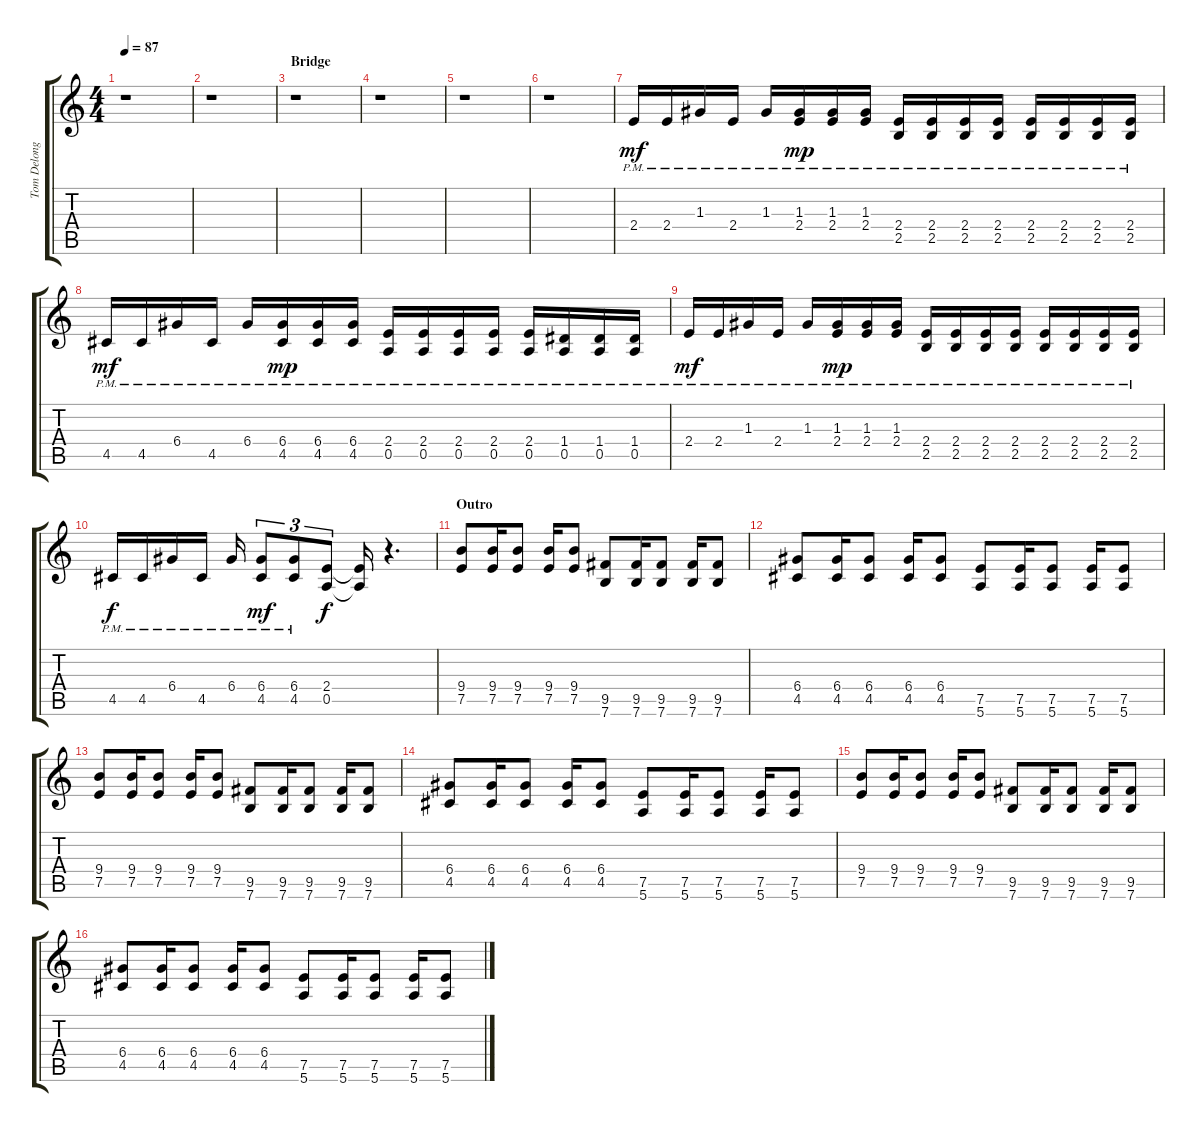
\track ("Tom Delonge" "Tom Delong") {instrument overdrivenguitar}
\staff {score tabs}
\tuning (E4 B3 G3 D3 A2 E2) {hide}
\ts (4 4)
\tempo 87
\clef g2
\ks c
r.1{dy f} |
r.1 |
\section ("" "Bridge")
r.1 |
r.1 |
r.1 |
r.1 |
2.4{pm}.16{dy mf volume 16} 2.4{pm}.16 1.3{pm}.16 2.4{pm}.16 1.3{pm}.16 (1.3{pm} 2.4{pm}).16{dy mp} (1.3{pm} 2.4{pm}).16 (1.3{pm} 2.4{pm}).16 (2.4{pm} 2.5{pm}).16 (2.4{pm} 2.5{pm}).16 (2.4{pm} 2.5{pm}).16 (2.4{pm} 2.5{pm}).16 (2.4{pm} 2.5{pm}).16 (2.4{pm} 2.5{pm}).16 (2.4{pm} 2.5{pm}).16 (2.4{pm} 2.5{pm}).16 |
4.5{pm}.16{dy mf} 4.5{pm}.16 6.4{pm}.16 4.5{pm}.16 6.4{pm}.16 (6.4 4.5{pm}).16{dy mp} (6.4 4.5{pm}).16 (6.4 4.5{pm}).16 (2.4 0.5{pm}).16 (2.4 0.5{pm}).16 (2.4 0.5{pm}).16 (2.4 0.5{pm}).16 (2.4 0.5{pm}).16 (1.4 0.5{pm}).16 (1.4 0.5{pm}).16 (1.4 0.5{pm}).16 |
2.4{pm}.16{dy mf} 2.4{pm}.16 1.3{pm}.16 2.4{pm}.16 1.3{pm}.16 (1.3{pm} 2.4{pm}).16{dy mp} (1.3{pm} 2.4{pm}).16 (1.3{pm} 2.4{pm}).16 (2.4{pm} 2.5{pm}).16 (2.4{pm} 2.5{pm}).16 (2.4{pm} 2.5{pm}).16 (2.4{pm} 2.5{pm}).16 (2.4{pm} 2.5{pm}).16 (2.4{pm} 2.5{pm}).16 (2.4{pm} 2.5{pm}).16 (2.4{pm} 2.5{pm}).16 |
4.5{pm}.16{dy f} 4.5{pm}.16 6.4{pm}.16 4.5{pm}.16 6.4{pm}.16 (6.4 4.5{pm}).8{tu (3 2) dy mf} (6.4 4.5{pm}).8{tu (3 2)} (2.4 0.5).8{tu (3 2) dy f} (2.4{t} 0.5{t}).16 r.4{d} |
\section ("" "Outro")
(9.4 7.5).8 (9.4 7.5).16 (9.4 7.5).8 (9.4 7.5).16 (9.4 7.5).8 (9.5 7.6).8 (9.5 7.6).16 (9.5 7.6).8 (9.5 7.6).16 (9.5 7.6).8 |
(6.4 4.5).8 (6.4 4.5).16 (6.4 4.5).8 (6.4 4.5).16 (6.4 4.5).8 (7.5 5.6).8 (7.5 5.6).16 (7.5 5.6).8 (7.5 5.6).16 (7.5 5.6).8 |
(9.4 7.5).8 (9.4 7.5).16 (9.4 7.5).8 (9.4 7.5).16 (9.4 7.5).8 (9.5 7.6).8 (9.5 7.6).16 (9.5 7.6).8 (9.5 7.6).16 (9.5 7.6).8 |
(6.4 4.5).8 (6.4 4.5).16 (6.4 4.5).8 (6.4 4.5).16 (6.4 4.5).8 (7.5 5.6).8 (7.5 5.6).16 (7.5 5.6).8 (7.5 5.6).16 (7.5 5.6).8 |
(9.4 7.5).8 (9.4 7.5).16 (9.4 7.5).8 (9.4 7.5).16 (9.4 7.5).8 (9.5 7.6).8 (9.5 7.6).16 (9.5 7.6).8 (9.5 7.6).16 (9.5 7.6).8 |
(6.4 4.5).8 (6.4 4.5).16 (6.4 4.5).8 (6.4 4.5).16 (6.4 4.5).8 (7.5 5.6).8 (7.5 5.6).16 (7.5 5.6).8 (7.5 5.6).16 (7.5 5.6).8
